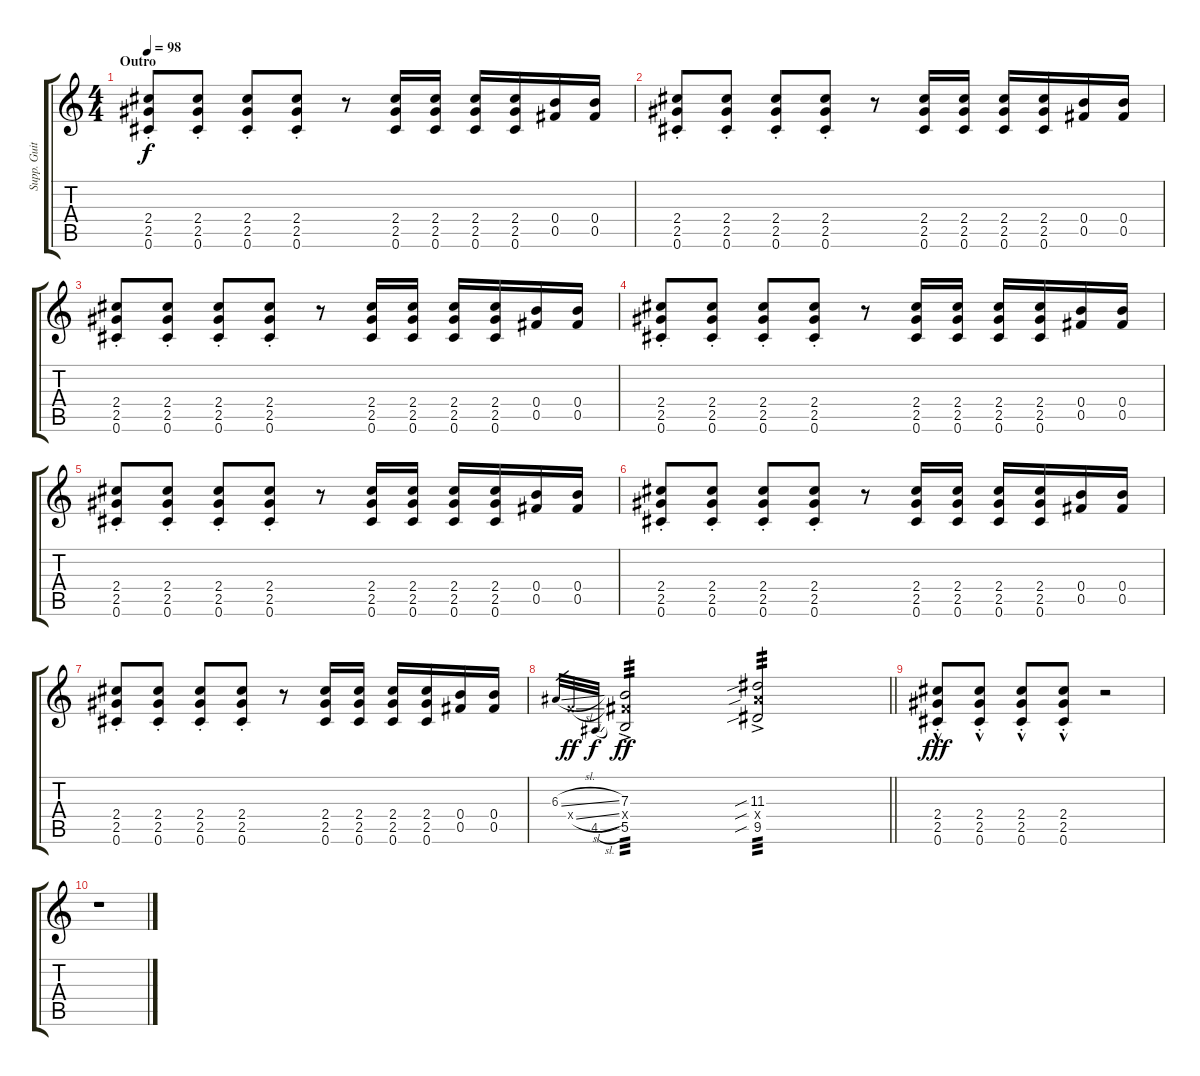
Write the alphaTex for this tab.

\track ("Supp. Guitar" "Supp. Guit") {instrument electricguitarclean}
\staff {score tabs}
\tuning (Db4 Ab3 E3 B2 Gb2 Db2) {hide}
\ts (4 4)
\section ("" "Outro")
\tempo 98
\clef g2
\ks c
(2.4{st} 2.5{st} 0.6{st}).8{ot 8vb dy f} (2.4{st} 2.5{st} 0.6{st}).8{ot 8vb} (2.4{st} 2.5{st} 0.6{st}).8{ot 8vb} (2.4{st} 2.5{st} 0.6{st}).8{ot 8vb} r.8 (2.4 2.5 0.6).16{ot 8vb} (2.4 2.5 0.6).16{ot 8vb} (2.4 2.5 0.6).16{ot 8vb} (2.4 2.5 0.6).16{ot 8vb} (0.4 0.5).16{ot 8vb} (0.4 0.5).16{ot 8vb} |
(2.4{st} 2.5{st} 0.6{st}).8{ot 8vb} (2.4{st} 2.5{st} 0.6{st}).8{ot 8vb} (2.4{st} 2.5{st} 0.6{st}).8{ot 8vb} (2.4{st} 2.5{st} 0.6{st}).8{ot 8vb} r.8 (2.4 2.5 0.6).16{ot 8vb} (2.4 2.5 0.6).16{ot 8vb} (2.4 2.5 0.6).16{ot 8vb} (2.4 2.5 0.6).16{ot 8vb} (0.4 0.5).16{ot 8vb} (0.4 0.5).16{ot 8vb} |
(2.4{st} 2.5{st} 0.6{st}).8{ot 8vb} (2.4{st} 2.5{st} 0.6{st}).8{ot 8vb} (2.4{st} 2.5{st} 0.6{st}).8{ot 8vb} (2.4{st} 2.5{st} 0.6{st}).8{ot 8vb} r.8 (2.4 2.5 0.6).16{ot 8vb} (2.4 2.5 0.6).16{ot 8vb} (2.4 2.5 0.6).16{ot 8vb} (2.4 2.5 0.6).16{ot 8vb} (0.4 0.5).16{ot 8vb} (0.4 0.5).16{ot 8vb} |
(2.4{st} 2.5{st} 0.6{st}).8{ot 8vb} (2.4{st} 2.5{st} 0.6{st}).8{ot 8vb} (2.4{st} 2.5{st} 0.6{st}).8{ot 8vb} (2.4{st} 2.5{st} 0.6{st}).8{ot 8vb} r.8 (2.4 2.5 0.6).16{ot 8vb} (2.4 2.5 0.6).16{ot 8vb} (2.4 2.5 0.6).16{ot 8vb} (2.4 2.5 0.6).16{ot 8vb} (0.4 0.5).16{ot 8vb} (0.4 0.5).16{ot 8vb} |
(2.4{st} 2.5{st} 0.6{st}).8{ot 8vb} (2.4{st} 2.5{st} 0.6{st}).8{ot 8vb} (2.4{st} 2.5{st} 0.6{st}).8{ot 8vb} (2.4{st} 2.5{st} 0.6{st}).8{ot 8vb} r.8 (2.4 2.5 0.6).16{ot 8vb} (2.4 2.5 0.6).16{ot 8vb} (2.4 2.5 0.6).16{ot 8vb} (2.4 2.5 0.6).16{ot 8vb} (0.4 0.5).16{ot 8vb} (0.4 0.5).16{ot 8vb} |
(2.4{st} 2.5{st} 0.6{st}).8{ot 8vb} (2.4{st} 2.5{st} 0.6{st}).8{ot 8vb} (2.4{st} 2.5{st} 0.6{st}).8{ot 8vb} (2.4{st} 2.5{st} 0.6{st}).8{ot 8vb} r.8 (2.4 2.5 0.6).16{ot 8vb} (2.4 2.5 0.6).16{ot 8vb} (2.4 2.5 0.6).16{ot 8vb} (2.4 2.5 0.6).16{ot 8vb} (0.4 0.5).16{ot 8vb} (0.4 0.5).16{ot 8vb} |
(2.4{st} 2.5{st} 0.6{st}).8{ot 8vb} (2.4{st} 2.5{st} 0.6{st}).8{ot 8vb} (2.4{st} 2.5{st} 0.6{st}).8{ot 8vb} (2.4{st} 2.5{st} 0.6{st}).8{ot 8vb} r.8 (2.4 2.5 0.6).16{ot 8vb} (2.4 2.5 0.6).16{ot 8vb} (2.4 2.5 0.6).16{ot 8vb} (2.4 2.5 0.6).16{ot 8vb} (0.4 0.5).16{ot 8vb} (0.4 0.5).16{ot 8vb} |
\barLineRight lightlight
6.3{sl}.32{gr} 6.4{sl x}.32{gr dy ff} 4.5{sl}.32{gr dy f} (7.3{ac} 7.4{ac x} 5.5{ac}).2{tp 3 dy ff} (11.3{sib ac} 11.4{sib ac x} 9.5{sib ac}).2{tp 3} |
(2.4{hac st} 2.5{hac st} 0.6{hac st}).8{ot 8vb dy fff} (2.4{hac st} 2.5{hac st} 0.6{hac st}).8{ot 8vb} (2.4{hac st} 2.5{hac st} 0.6{hac st}).8{ot 8vb} (2.4{hac st} 2.5{hac st} 0.6{hac st}).8{ot 8vb} r.2 |
r.1
